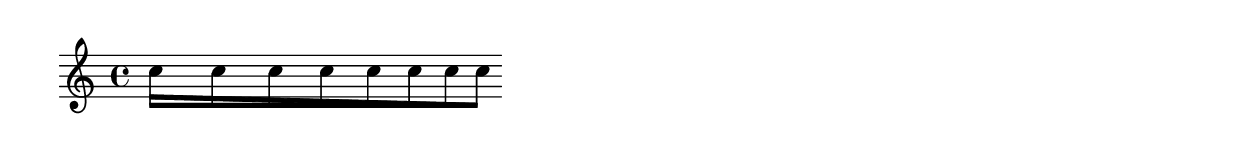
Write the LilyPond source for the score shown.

\header  {

  texidoc = "Specifying @code{grow-direction} on a beam, will cause
  feathered beaming. The @code{\\featherDurations} function can be used
  to adjust note durations."
  
}

\version "2.12.0"

\paper {
  ragged-right = ##t
  indent = #0.0
}

%
% Unfortunately this quickly bumps into overflow problems. Should use
% a linear decrease instead?
%

\featherDurations #(ly:make-moment 3 4) \relative c'' {
  \override Beam #'grow-direction = #LEFT
  c16[
    c c c
    c c c c ] 
}
